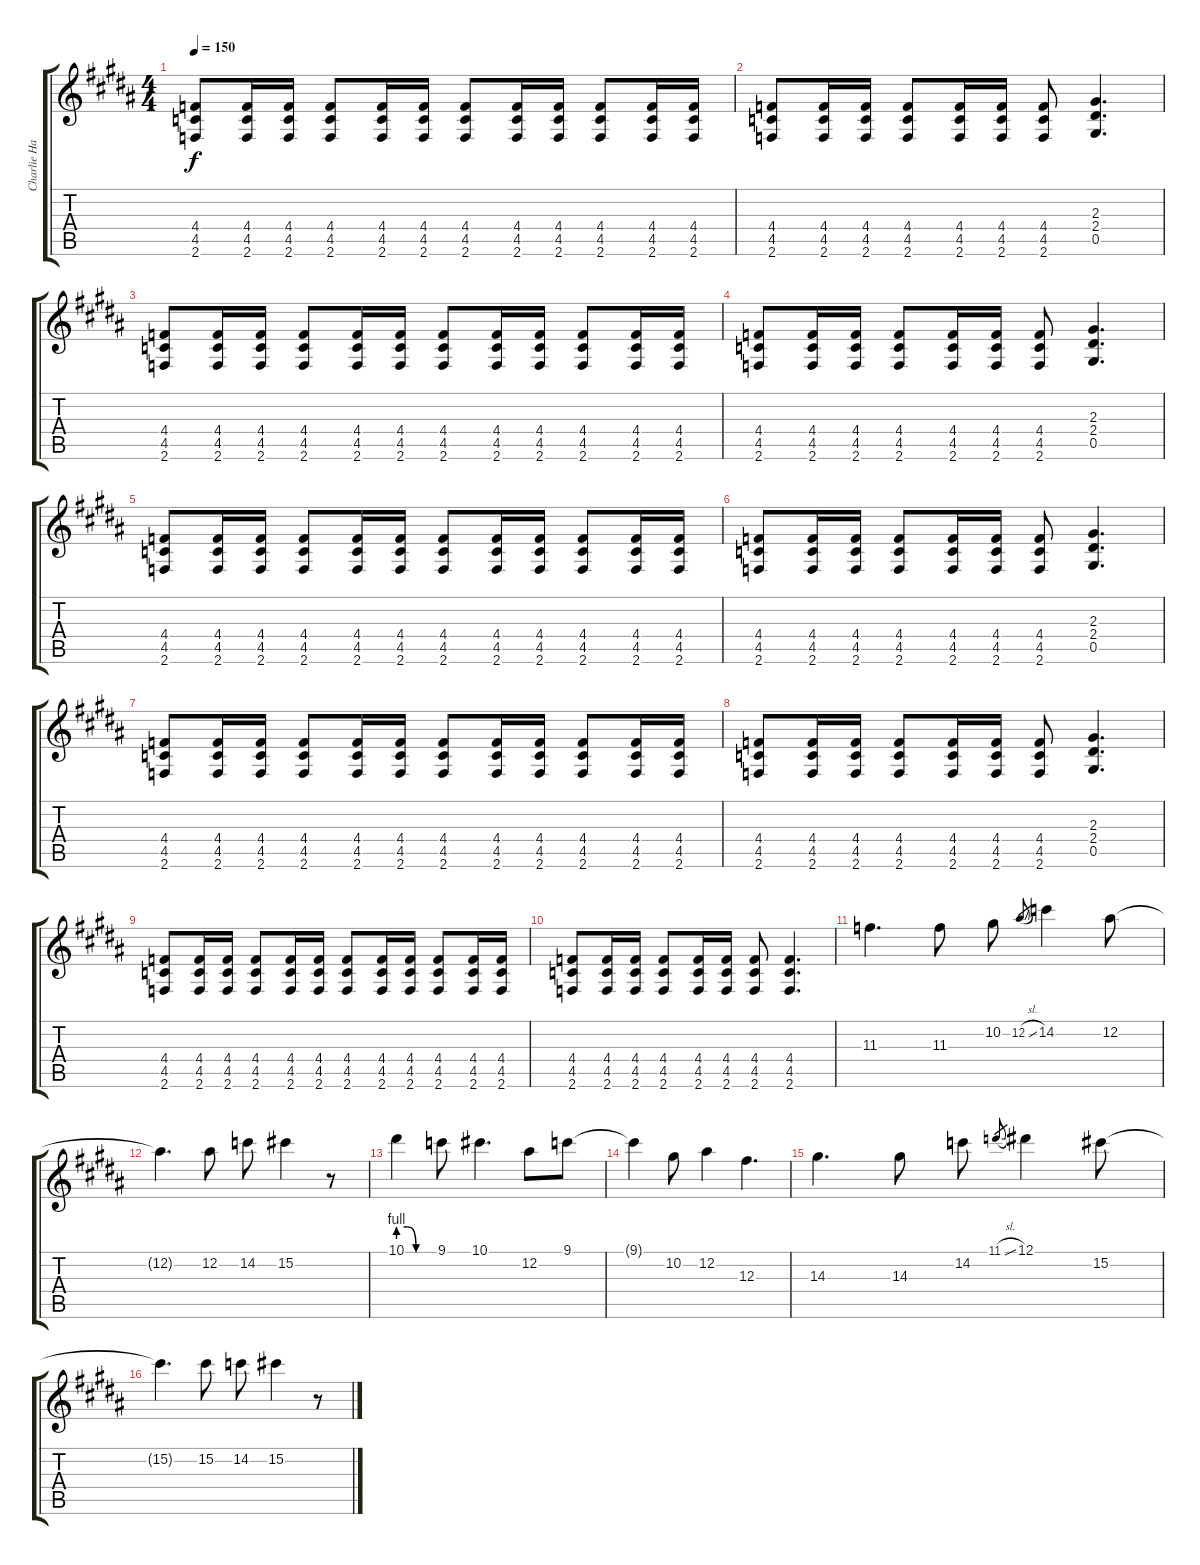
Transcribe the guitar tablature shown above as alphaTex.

\track ("Charlie Hargrett Guitar" "Charlie Ha") {instrument overdrivenguitar}
\staff {score tabs}
\tuning (Eb4 Bb3 Gb3 Db3 Ab2 Eb2) {hide}
\ts (4 4)
\tempo 150
\clef g2
\ks b
(4.4 4.5 2.6).8{dy f} (4.4 4.5 2.6).16 (4.4 4.5 2.6).16 (4.4 4.5 2.6).8 (4.4 4.5 2.6).16 (4.4 4.5 2.6).16 (4.4 4.5 2.6).8 (4.4 4.5 2.6).16 (4.4 4.5 2.6).16 (4.4 4.5 2.6).8 (4.4 4.5 2.6).16 (4.4 4.5 2.6).16 |
(4.4 4.5 2.6).8 (4.4 4.5 2.6).16 (4.4 4.5 2.6).16 (4.4 4.5 2.6).8 (4.4 4.5 2.6).16 (4.4 4.5 2.6).16 (4.4 4.5 2.6).8 (2.3 2.4 0.5).4{d} |
(4.4 4.5 2.6).8 (4.4 4.5 2.6).16 (4.4 4.5 2.6).16 (4.4 4.5 2.6).8 (4.4 4.5 2.6).16 (4.4 4.5 2.6).16 (4.4 4.5 2.6).8 (4.4 4.5 2.6).16 (4.4 4.5 2.6).16 (4.4 4.5 2.6).8 (4.4 4.5 2.6).16 (4.4 4.5 2.6).16 |
(4.4 4.5 2.6).8 (4.4 4.5 2.6).16 (4.4 4.5 2.6).16 (4.4 4.5 2.6).8 (4.4 4.5 2.6).16 (4.4 4.5 2.6).16 (4.4 4.5 2.6).8 (2.3 2.4 0.5).4{d} |
(4.4 4.5 2.6).8 (4.4 4.5 2.6).16 (4.4 4.5 2.6).16 (4.4 4.5 2.6).8 (4.4 4.5 2.6).16 (4.4 4.5 2.6).16 (4.4 4.5 2.6).8 (4.4 4.5 2.6).16 (4.4 4.5 2.6).16 (4.4 4.5 2.6).8 (4.4 4.5 2.6).16 (4.4 4.5 2.6).16 |
(4.4 4.5 2.6).8 (4.4 4.5 2.6).16 (4.4 4.5 2.6).16 (4.4 4.5 2.6).8 (4.4 4.5 2.6).16 (4.4 4.5 2.6).16 (4.4 4.5 2.6).8 (2.3 2.4 0.5).4{d} |
(4.4 4.5 2.6).8 (4.4 4.5 2.6).16 (4.4 4.5 2.6).16 (4.4 4.5 2.6).8 (4.4 4.5 2.6).16 (4.4 4.5 2.6).16 (4.4 4.5 2.6).8 (4.4 4.5 2.6).16 (4.4 4.5 2.6).16 (4.4 4.5 2.6).8 (4.4 4.5 2.6).16 (4.4 4.5 2.6).16 |
(4.4 4.5 2.6).8 (4.4 4.5 2.6).16 (4.4 4.5 2.6).16 (4.4 4.5 2.6).8 (4.4 4.5 2.6).16 (4.4 4.5 2.6).16 (4.4 4.5 2.6).8 (2.3 2.4 0.5).4{d} |
(4.4 4.5 2.6).8 (4.4 4.5 2.6).16 (4.4 4.5 2.6).16 (4.4 4.5 2.6).8 (4.4 4.5 2.6).16 (4.4 4.5 2.6).16 (4.4 4.5 2.6).8 (4.4 4.5 2.6).16 (4.4 4.5 2.6).16 (4.4 4.5 2.6).8 (4.4 4.5 2.6).16 (4.4 4.5 2.6).16 |
(4.4 4.5 2.6).8 (4.4 4.5 2.6).16 (4.4 4.5 2.6).16 (4.4 4.5 2.6).8 (4.4 4.5 2.6).16 (4.4 4.5 2.6).16 (4.4 4.5 2.6).8 (4.4 4.5 2.6).4{d} |
11.3.4{d volume 14 balance 16} 11.3.8 10.2.8 12.2{sl}.8{gr} 14.2.4 12.2.8 |
12.2{t}.4{d} 12.2.8 14.2.8 15.2.4 r.8 |
10.1{be (custom 0 4 15 4 30 0 60 0)}.4 9.1.8 10.1.4{d} 12.2.8 9.1.8 |
9.1{t}.4 10.2.8 12.2.4 12.3.4{d} |
14.3.4{d} 14.3.8 14.2.8 11.1{sl}.8{gr} 12.1.4 15.2.8 |
15.2{t}.4{d} 15.2.8 14.2.8 15.2.4 r.8
